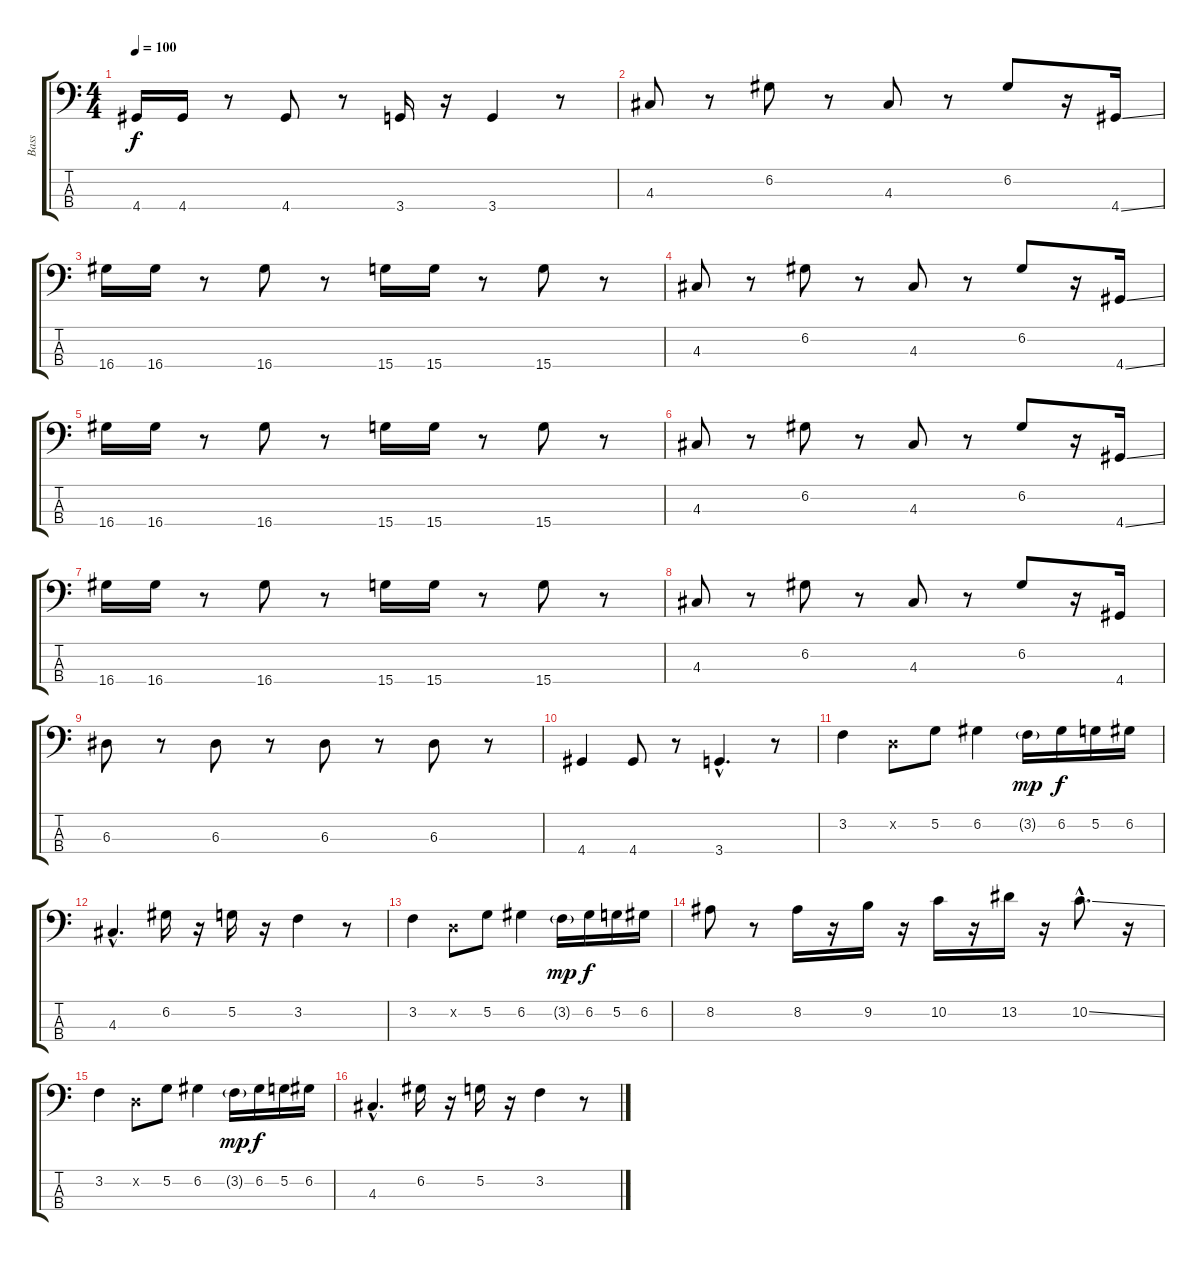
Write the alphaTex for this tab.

\track ("Bass" "Bass") {instrument electricbassfinger}
\staff {score tabs}
\tuning (G2 D2 A1 E1) {hide}
\ts (4 4)
\tempo 100
\clef f4
\ks c
4.4.16{dy f} 4.4.16 r.8 4.4.8 r.8 3.4.16 r.16 3.4.4 r.8 |
4.3.8 r.8 6.2.8 r.8 4.3.8 r.8 6.2.8 r.16 4.4{ss}.16 |
16.4.16 16.4.16 r.8 16.4.8 r.8 15.4.16 15.4.16 r.8 15.4.8 r.8 |
4.3.8 r.8 6.2.8 r.8 4.3.8 r.8 6.2.8 r.16 4.4{ss}.16 |
16.4.16 16.4.16 r.8 16.4.8 r.8 15.4.16 15.4.16 r.8 15.4.8 r.8 |
4.3.8 r.8 6.2.8 r.8 4.3.8 r.8 6.2.8 r.16 4.4{ss}.16 |
16.4.16 16.4.16 r.8 16.4.8 r.8 15.4.16 15.4.16 r.8 15.4.8 r.8 |
4.3.8 r.8 6.2.8 r.8 4.3.8 r.8 6.2.8 r.16 4.4.16 |
6.3.8 r.8 6.3.8 r.8 6.3.8 r.8 6.3.8 r.8 |
4.4.4 4.4.8 r.8 3.4{hac}.4{d} r.8 |
3.2.4 0.2{x}.8 5.2.8 6.2.4 3.2{g}.16{dy mp} 6.2.16{dy f} 5.2.16 6.2.16 |
4.3{hac}.4{d} 6.2.16 r.16 5.2.16 r.16 3.2.4 r.8 |
3.2.4 0.2{x}.8 5.2.8 6.2.4 3.2{g}.16{dy mp} 6.2.16{dy f} 5.2.16 6.2.16 |
8.2.8 r.8 8.2.16 r.16 9.2.16 r.16 10.2.16 r.16 13.2.16 r.16 10.2{ss hac}.8{d} r.16 |
3.2.4 0.2{x}.8 5.2.8 6.2.4 3.2{g}.16{dy mp} 6.2.16{dy f} 5.2.16 6.2.16 |
4.3{hac}.4{d} 6.2.16 r.16 5.2.16 r.16 3.2.4 r.8
